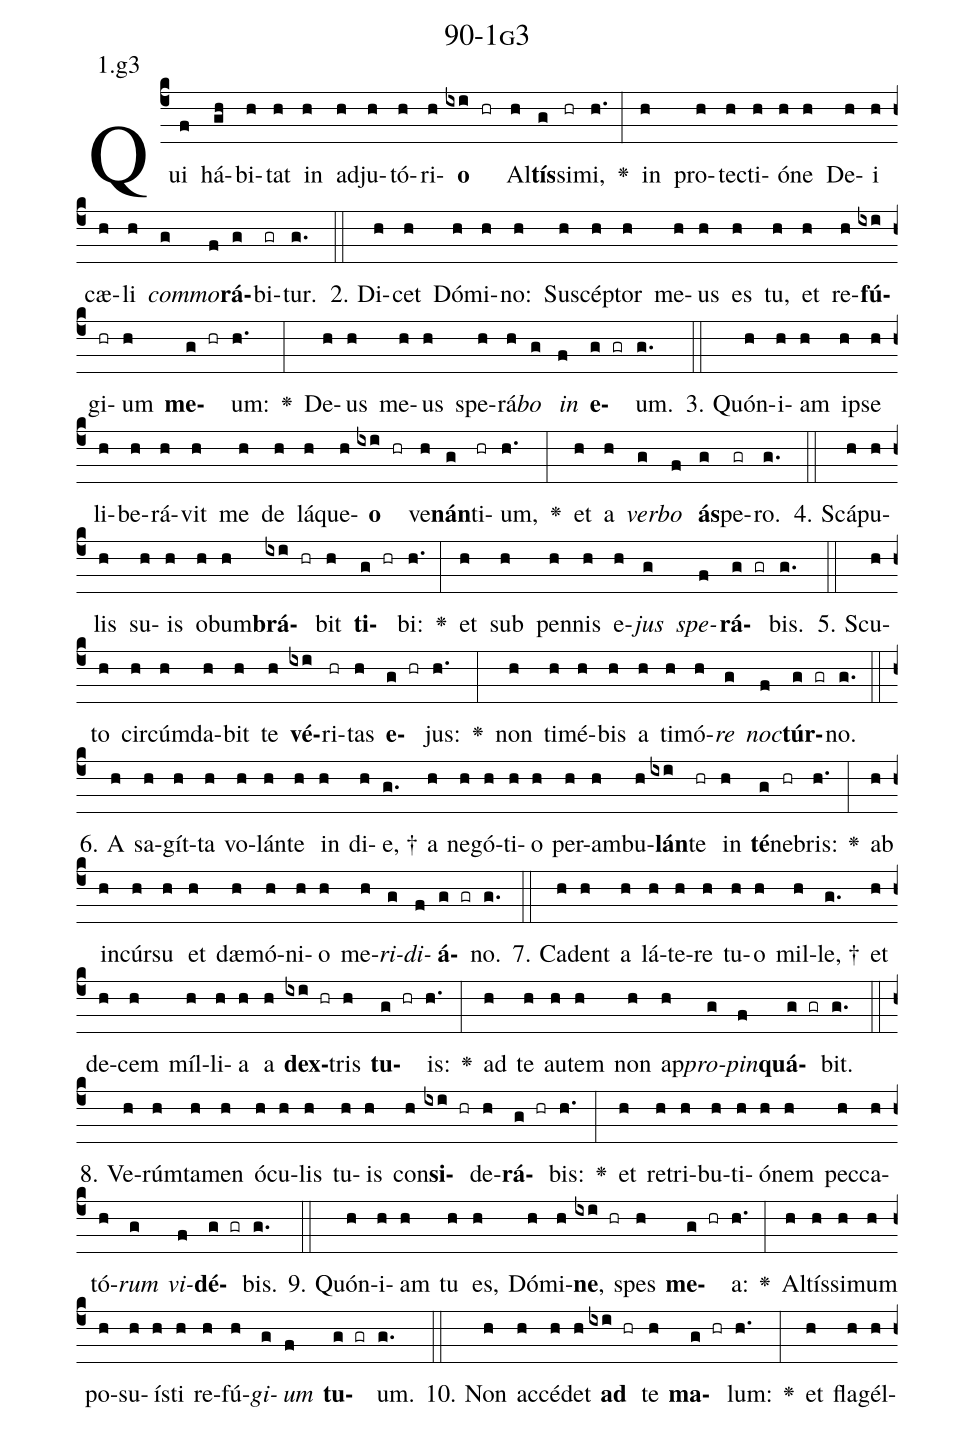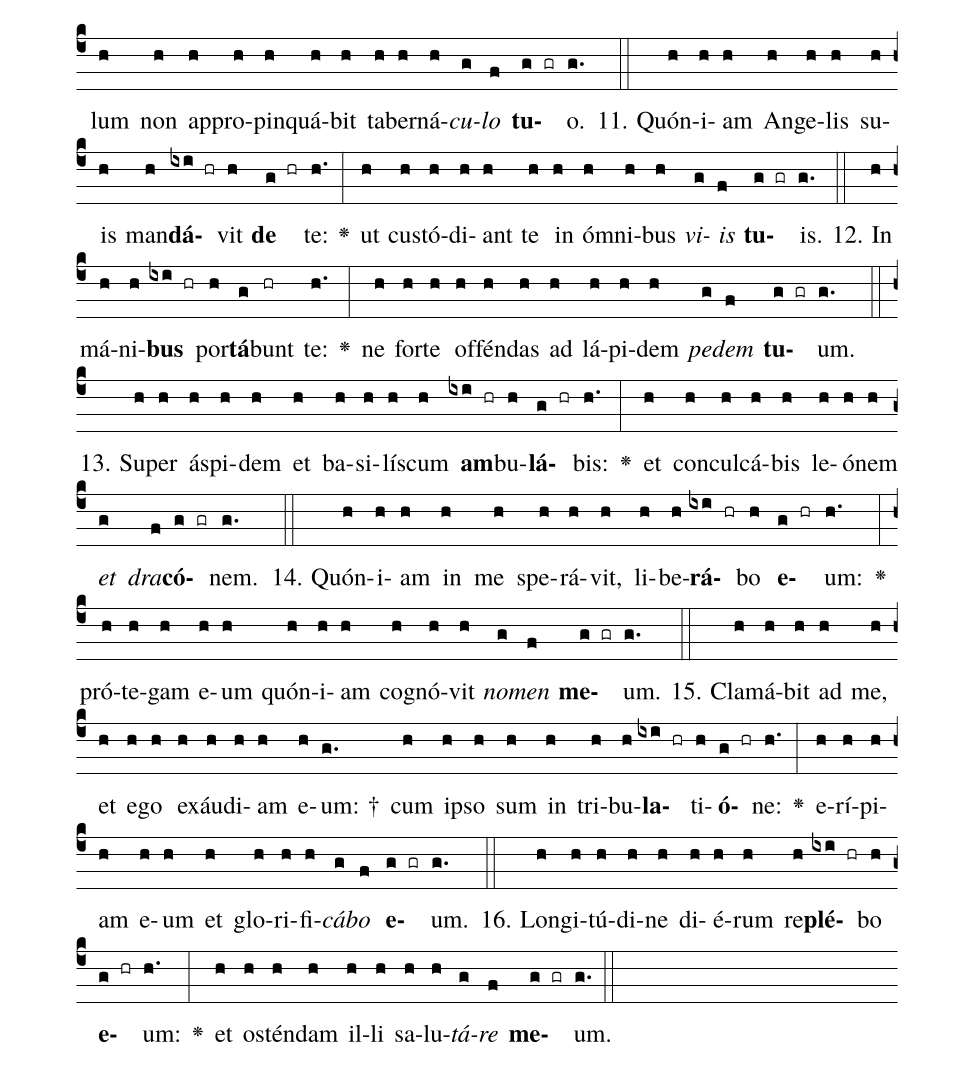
name: 90-1g3;
annotation: 1.g3;
%%
(c4)Qui(f) há(gh)bi(h)tat(h) in(h) ad(h)ju(h)tó(h)ri(h)<b>o</b>(ixi hr) Al(h)<b>tís</b>(g)si(hr)mi,(h.) <v>\greheightstar</v>(:) in(h) pro(h)tec(h)ti(h)ó(h)ne(h) De(h)i(h) cæ(h)li(h) <i>com</i>(g)<i>mo</i>(f)<b>rá</b>(g)bi(gr)tur.(g.) (::)
2. Di(h)cet(h) Dó(h)mi(h)no:(h) Su(h)scép(h)tor(h) me(h)us(h) es(h) tu,(h) et(h) re(h)<b>fú</b>(ixi)gi(hr)um(h) <b>me</b>(g hr)um:(h.) <v>\greheightstar</v>(:) De(h)us(h) me(h)us(h) spe(h)rá(h)<i>bo</i>(g) <i>in</i>(f) <b>e</b>(g gr)um.(g.) (::)
3. Quón(h)i(h)am(h) ip(h)se(h) li(h)be(h)rá(h)vit(h) me(h) de(h) lá(h)que(h)<b>o</b>(ixi hr) ve(h)<b>nán</b>(g)ti(hr)um,(h.) <v>\greheightstar</v>(:) et(h) a(h) <i>ver</i>(g)<i>bo</i>(f) <b>ás</b>(g)pe(gr)ro.(g.) (::)
4. Scá(h)pu(h)lis(h) su(h)is(h) ob(h)um(h)<b>brá</b>(ixi hr)bit(h) <b>ti</b>(g hr)bi:(h.) <v>\greheightstar</v>(:) et(h) sub(h) pen(h)nis(h) e(h)<i>jus</i>(g) <i>spe</i>(f)<b>rá</b>(g gr)bis.(g.) (::)
5. Scu(h)to(h) cir(h)cúm(h)da(h)bit(h) te(h) <b>vé</b>(ixi)ri(hr)tas(h) <b>e</b>(g hr)jus:(h.) <v>\greheightstar</v>(:) non(h) ti(h)mé(h)bis(h) a(h) ti(h)mó(h)<i>re</i>(g) <i>noc</i>(f)<b>túr</b>(g gr)no.(g.) (::)
6. A(h) sa(h)gít(h)ta(h) vo(h)lán(h)te(h) in(h) di(h)e, †(g.) a(h) neg(h)ó(h)ti(h)o(h) per(h)am(h)bu(h)<b>lán</b>(ixi)te(hr) in(h) <b>té</b>(g)ne(hr)bris:(h.) <v>\greheightstar</v>(:) ab(h) in(h)cúr(h)su(h) et(h) dæ(h)mó(h)ni(h)o(h) me(h)<i>ri</i>(g)<i>di</i>(f)<b>á</b>(g gr)no.(g.) (::)
7. Ca(h)dent(h) a(h) lá(h)te(h)re(h) tu(h)o(h) mil(h)le, †(g.) et(h) de(h)cem(h) míl(h)li(h)a(h) a(h) <b>dex</b>(ixi hr)tris(h) <b>tu</b>(g hr)is:(h.) <v>\greheightstar</v>(:) ad(h) te(h) au(h)tem(h) non(h) ap(h)<i>pro</i>(g)<i>pin</i>(f)<b>quá</b>(g gr)bit.(g.) (::)
8. Ve(h)rúm(h)ta(h)men(h) ó(h)cu(h)lis(h) tu(h)is(h) con(h)<b>si</b>(ixi hr)de(h)<b>rá</b>(g hr)bis:(h.) <v>\greheightstar</v>(:) et(h) re(h)tri(h)bu(h)ti(h)ó(h)nem(h) pec(h)ca(h)tó(h)<i>rum</i>(g) <i>vi</i>(f)<b>dé</b>(g gr)bis.(g.) (::)
9. Quón(h)i(h)am(h) tu(h) es,(h) Dó(h)mi(h)<b>ne</b>,(ixi hr) spes(h) <b>me</b>(g hr)a:(h.) <v>\greheightstar</v>(:) Al(h)tís(h)si(h)mum(h) po(h)su(h)ís(h)ti(h) re(h)fú(h)<i>gi</i>(g)<i>um</i>(f) <b>tu</b>(g gr)um.(g.) (::)
10. Non(h) ac(h)cé(h)det(h) <b>ad</b>(ixi hr) te(h) <b>ma</b>(g hr)lum:(h.) <v>\greheightstar</v>(:) et(h) fla(h)gél(h)lum(h) non(h) ap(h)pro(h)pin(h)quá(h)bit(h) ta(h)ber(h)ná(h)<i>cu</i>(g)<i>lo</i>(f) <b>tu</b>(g gr)o.(g.) (::)
11. Quón(h)i(h)am(h) An(h)ge(h)lis(h) su(h)is(h) man(h)<b>dá</b>(ixi hr)vit(h) <b>de</b>(g hr) te:(h.) <v>\greheightstar</v>(:) ut(h) cus(h)tó(h)di(h)ant(h) te(h) in(h) óm(h)ni(h)bus(h) <i>vi</i>(g)<i>is</i>(f) <b>tu</b>(g gr)is.(g.) (::)
12. In(h) má(h)ni(h)<b>bus</b>(ixi hr) por(h)<b>tá</b>(g)bunt(hr) te:(h.) <v>\greheightstar</v>(:) ne(h) for(h)te(h) of(h)fén(h)das(h) ad(h) lá(h)pi(h)dem(h) <i>pe</i>(g)<i>dem</i>(f) <b>tu</b>(g gr)um.(g.) (::)
13. Su(h)per(h) ás(h)pi(h)dem(h) et(h) ba(h)si(h)lís(h)cum(h) <b>am</b>(ixi hr)bu(h)<b>lá</b>(g hr)bis:(h.) <v>\greheightstar</v>(:) et(h) con(h)cul(h)cá(h)bis(h) le(h)ó(h)nem(h) <i>et</i>(g) <i>dra</i>(f)<b>có</b>(g gr)nem.(g.) (::)
14. Quón(h)i(h)am(h) in(h) me(h) spe(h)rá(h)vit,(h) li(h)be(h)<b>rá</b>(ixi hr)bo(h) <b>e</b>(g hr)um:(h.) <v>\greheightstar</v>(:) pró(h)te(h)gam(h) e(h)um(h) quón(h)i(h)am(h) co(h)gnó(h)vit(h) <i>no</i>(g)<i>men</i>(f) <b>me</b>(g gr)um.(g.) (::)
15. Cla(h)má(h)bit(h) ad(h) me,(h) et(h) e(h)go(h) ex(h)áu(h)di(h)am(h) e(h)um: †(g.) cum(h) ip(h)so(h) sum(h) in(h) tri(h)bu(h)<b>la</b>(ixi hr)ti(h)<b>ó</b>(g hr)ne:(h.) <v>\greheightstar</v>(:) e(h)rí(h)pi(h)am(h) e(h)um(h) et(h) glo(h)ri(h)fi(h)<i>cá</i>(g)<i>bo</i>(f) <b>e</b>(g gr)um.(g.) (::)
16. Lon(h)gi(h)tú(h)di(h)ne(h) di(h)é(h)rum(h) re(h)<b>plé</b>(ixi hr)bo(h) <b>e</b>(g hr)um:(h.) <v>\greheightstar</v>(:) et(h) os(h)tén(h)dam(h) il(h)li(h) sa(h)lu(h)<i>tá</i>(g)<i>re</i>(f) <b>me</b>(g gr)um.(g.) (::)
